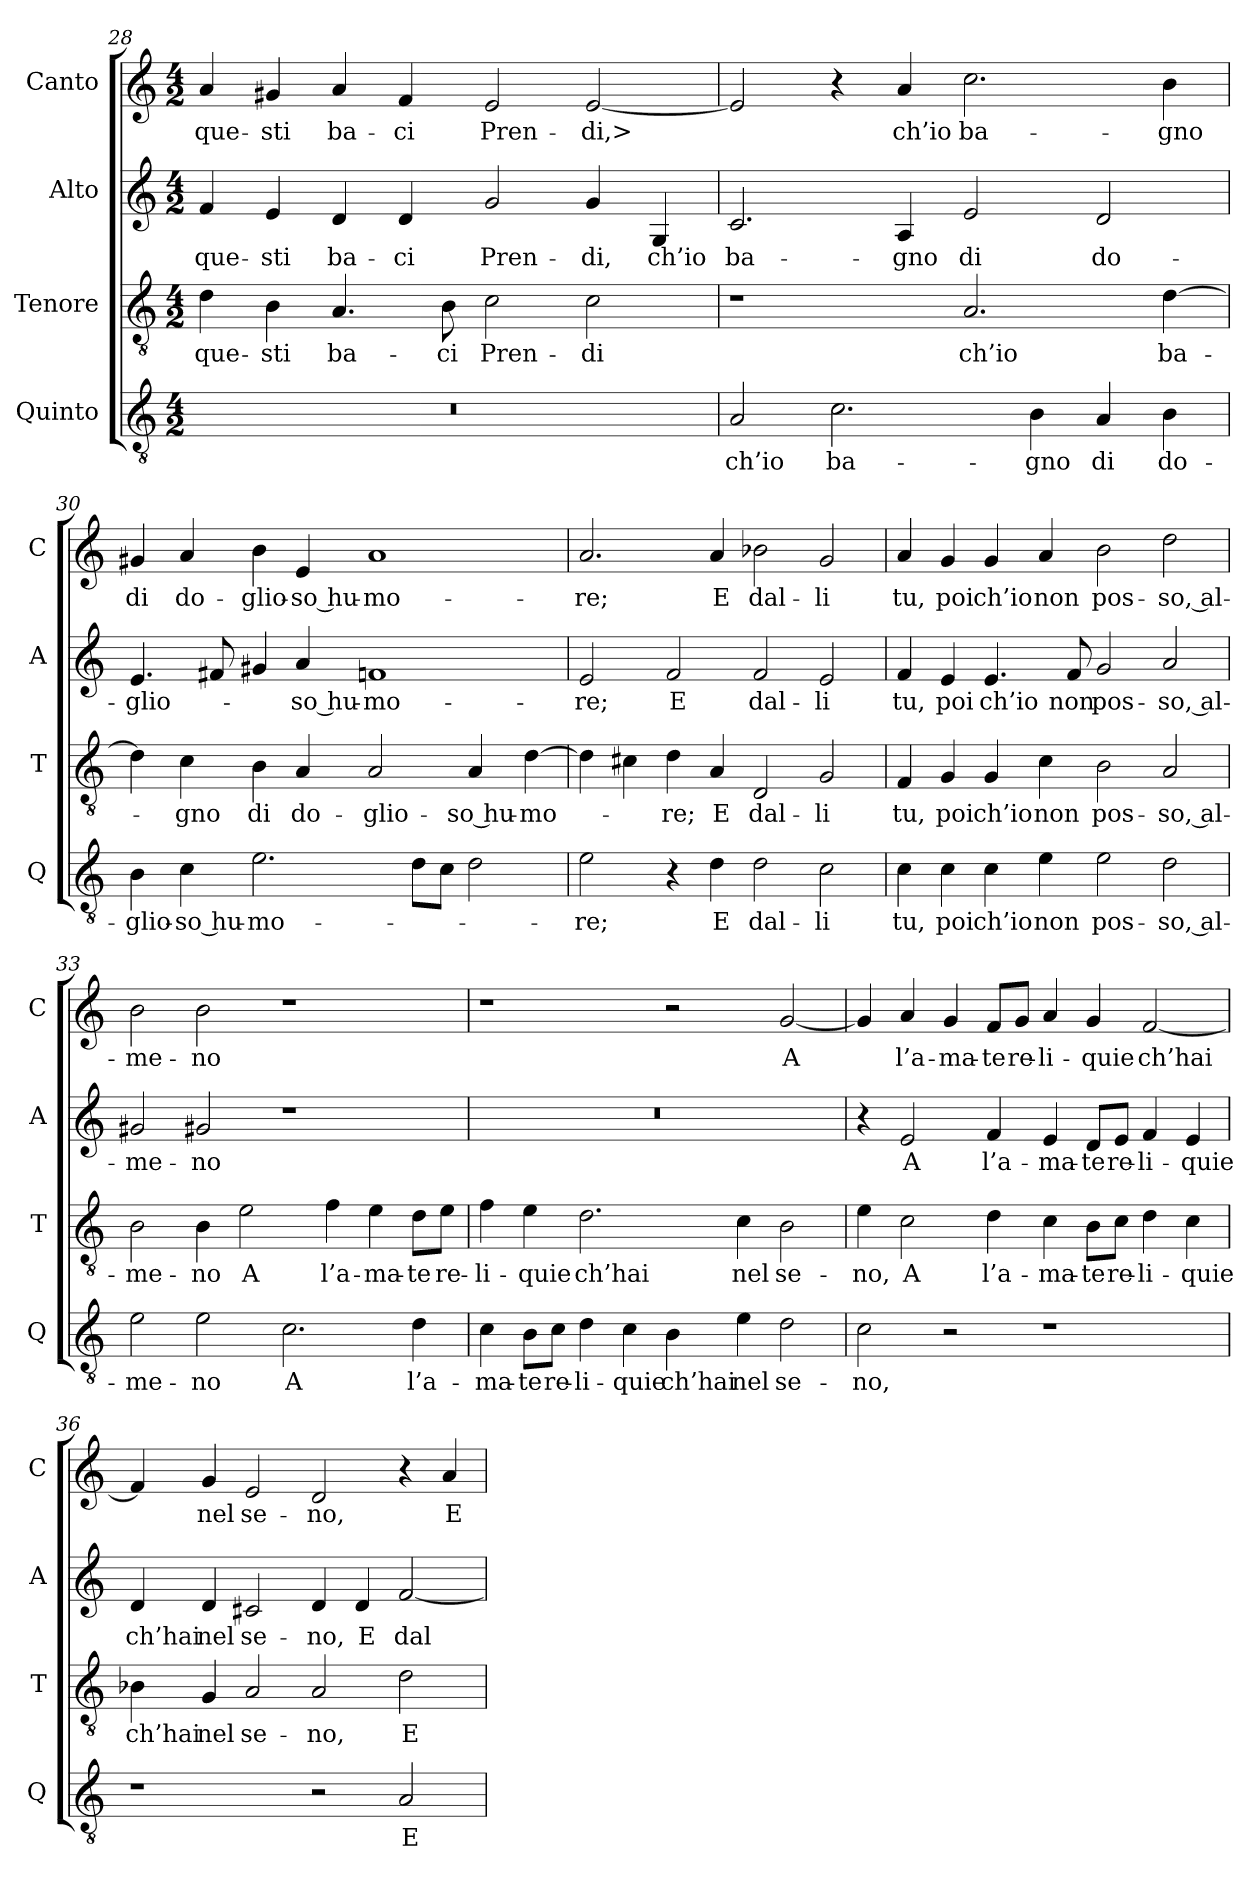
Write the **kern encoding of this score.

**kern	**text	**kern	**text	**kern	**text	**kern	**text
*part4	*part4	*part3	*part3	*part2	*part2	*part1	*part1
*staff4	*staff4	*staff3	*staff3	*staff2	*staff2	*staff1	*staff1
*I"Quinto	*	*I"Tenore	*	*I"Alto	*	*I"Canto	*
*I'Q	*	*I'T	*	*I'A	*	*I'C	*
*clefGv2	*	*clefGv2	*	*clefG2	*	*clefG2	*
*k[]	*	*k[]	*	*k[]	*	*k[]	*
*M4/2	*	*M4/2	*	*M4/2	*	*M4/2	*
=28	=28	=28	=28	=28	=28	=28	=28
0r	.	4d	que-	4f	que-	4a	que-
.	.	4B	-sti	4e	-sti	4g#X	-sti
.	.	4.A	ba-	4d	ba-	4a	ba-
.	.	.	.	4d	-ci	4f	-ci
.	.	8B	-ci	.	.	.	.
.	.	2c	Pren-	2g	Pren-	2e	Pren-
.	.	2c	-di	4g	-di,	[2e	-di,>
.	.	.	.	4G	ch’io	.	.
=29	=29	=29	=29	=29	=29	=29	=29
2A	ch’io	1r	.	2.c	ba-	2e]	.
2.c	ba-	.	.	.	.	4r	.
.	.	.	.	4A	-gno	4a	ch’io
.	.	2.A	ch’io	2e	di	2.cc	ba-
4B	-gno	.	.	.	.	.	.
4A	di	.	.	2d	do-	.	.
4B	do-	[4d	ba-	.	.	4b	-gno
=30	=30	=30	=30	=30	=30	=30	=30
4B	-glio-	4d]	.	4.e	-glio-	4g#X	di
4c	-so hu-	4c	-gno	.	.	4a	do-
.	.	.	.	8f#X	.	.	.
2.e	-mo-	4B	di	4g#X	.	4b	-glio-
.	.	4A	do-	4a	-so hu-	4e	-so hu-
.	.	2A	-glio-	1fn	-mo-	1a	-mo-
8dL	.	.	.	.	.	.	.
8cJ	.	.	.	.	.	.	.
2d	.	4A	-so hu-	.	.	.	.
.	.	[4d	-mo-	.	.	.	.
=31	=31	=31	=31	=31	=31	=31	=31
2e	-re;	4d]	.	2e	-re;	2.a	-re;
.	.	4c#X	.	.	.	.	.
4r	.	4d	-re;	2f	E	.	.
4d	E	4A	E	.	.	4a	E
2d	dal-	2D	dal-	2f	dal-	2b-X	dal-
2c	-li	2G	-li	2e	-li	2g	-li
=32	=32	=32	=32	=32	=32	=32	=32
4c	tu,	4F	tu,	4f	tu,	4a	tu,
4c	poi	4G	poi	4e	poi	4g	poi
4c	ch’io	4G	ch’io	4.e	ch’io	4g	ch’io
4e	non	4c	non	.	.	4a	non
.	.	.	.	8f	non	.	.
2e	pos-	2B	pos-	2g	pos-	2b	pos-
2d	-so, al-	2A	-so, al-	2a	-so, al-	2dd	-so, al-
=33	=33	=33	=33	=33	=33	=33	=33
2e	-me-	2B	-me-	2g#X	-me-	2b	-me-
2e	-no	4B	-no	2g#X	-no	2b	-no
.	.	2e	A	.	.	.	.
2.c	A	.	.	1r	.	1r	.
.	.	4f	l’a-	.	.	.	.
.	.	4e	-ma-	.	.	.	.
4d	l’a-	8dL	-te	.	.	.	.
.	.	8eJ	re-	.	.	.	.
=34	=34	=34	=34	=34	=34	=34	=34
4c	-ma-	4f	-li-	0r	.	1r	.
8BL	-te	4e	-quie	.	.	.	.
8cJ	re-	.	.	.	.	.	.
4d	-li-	2.d	ch’hai	.	.	.	.
4c	-quie	.	.	.	.	.	.
4B	ch’hai	.	.	.	.	2r	.
4e	nel	4c	nel	.	.	.	.
2d	se-	2B	se-	.	.	[2g	A
=35	=35	=35	=35	=35	=35	=35	=35
2c	-no,	4e	-no,	4r	.	4g]	.
.	.	2c	A	2e	A	4a	l’a-
2r	.	.	.	.	.	4g	-ma-
.	.	4d	l’a-	4f	l’a-	8fL	-te
.	.	.	.	.	.	8gJ	re-
1r	.	4c	-ma-	4e	-ma-	4a	-li-
.	.	8BL	-te	8dL	-te	4g	-quie
.	.	8cJ	re-	8eJ	re-	.	.
.	.	4d	-li-	4f	-li-	[2f	ch’hai
.	.	4c	-quie	4e	-quie	.	.
=36	=36	=36	=36	=36	=36	=36	=36
1r	.	4B-X	ch’hai	4d	ch’hai	4f]	.
.	.	4G	nel	4d	nel	4g	nel
.	.	2A	se-	2c#X	se-	2e	se-
2r	.	2A	-no,	4d	-no,	2d	-no,
.	.	.	.	4d	E	.	.
2A	E	2d	E	[2f	dal-	4r	.
.	.	.	.	.	.	4a	E
=	=	=	=	=	=	=	=
*-	*-	*-	*-	*-	*-	*-	*-
